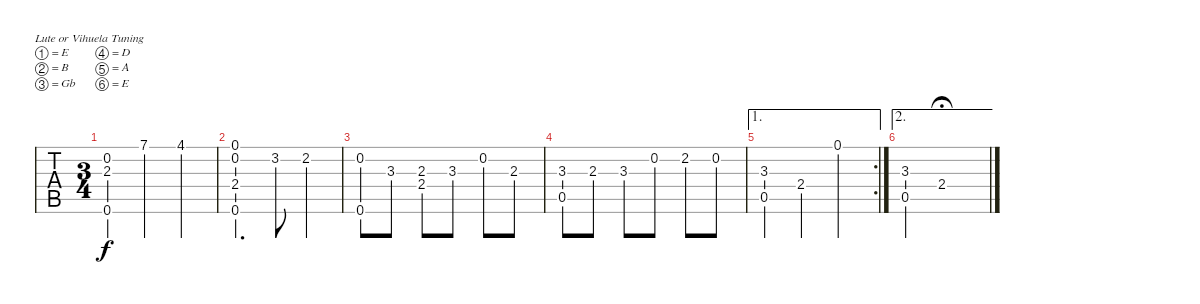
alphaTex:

\bracketExtendMode groupsimilarinstruments
\singleTrackTrackNamePolicy hidden
\multiTrackTrackNamePolicy hidden
\firstSystemTrackNameOrientation horizontal
\otherSystemsTrackNameOrientation horizontal
\track ("Guitar Standard" "Guitar Sta") {instrument acousticguitarsteel}
\staff {tabs}
\tuning (E4 B3 Gb3 D3 A2 E2)
\ts (3 4)
\tempo (120 hide)
\clef g2
\ks c
(0.2 2.3 0.6).4{dy f} 7.1.4 4.1.4 |
(0.1 0.2 2.4 0.6).4{d} 3.2.8 2.2.4 |
(0.2 0.6).8 3.3.8 (2.3 2.4).8 3.3.8 0.2.8 2.3.8 |
(3.3 0.5).8 2.3.8 3.3.8 0.2.8 2.2.8 0.2.8 |
\ae 1
\rc 2
(3.3 0.5).4 2.4.4 0.1.4 |
\ae 2
(3.3 0.5).4 2.4.1{fermata (medium 0.5)}
